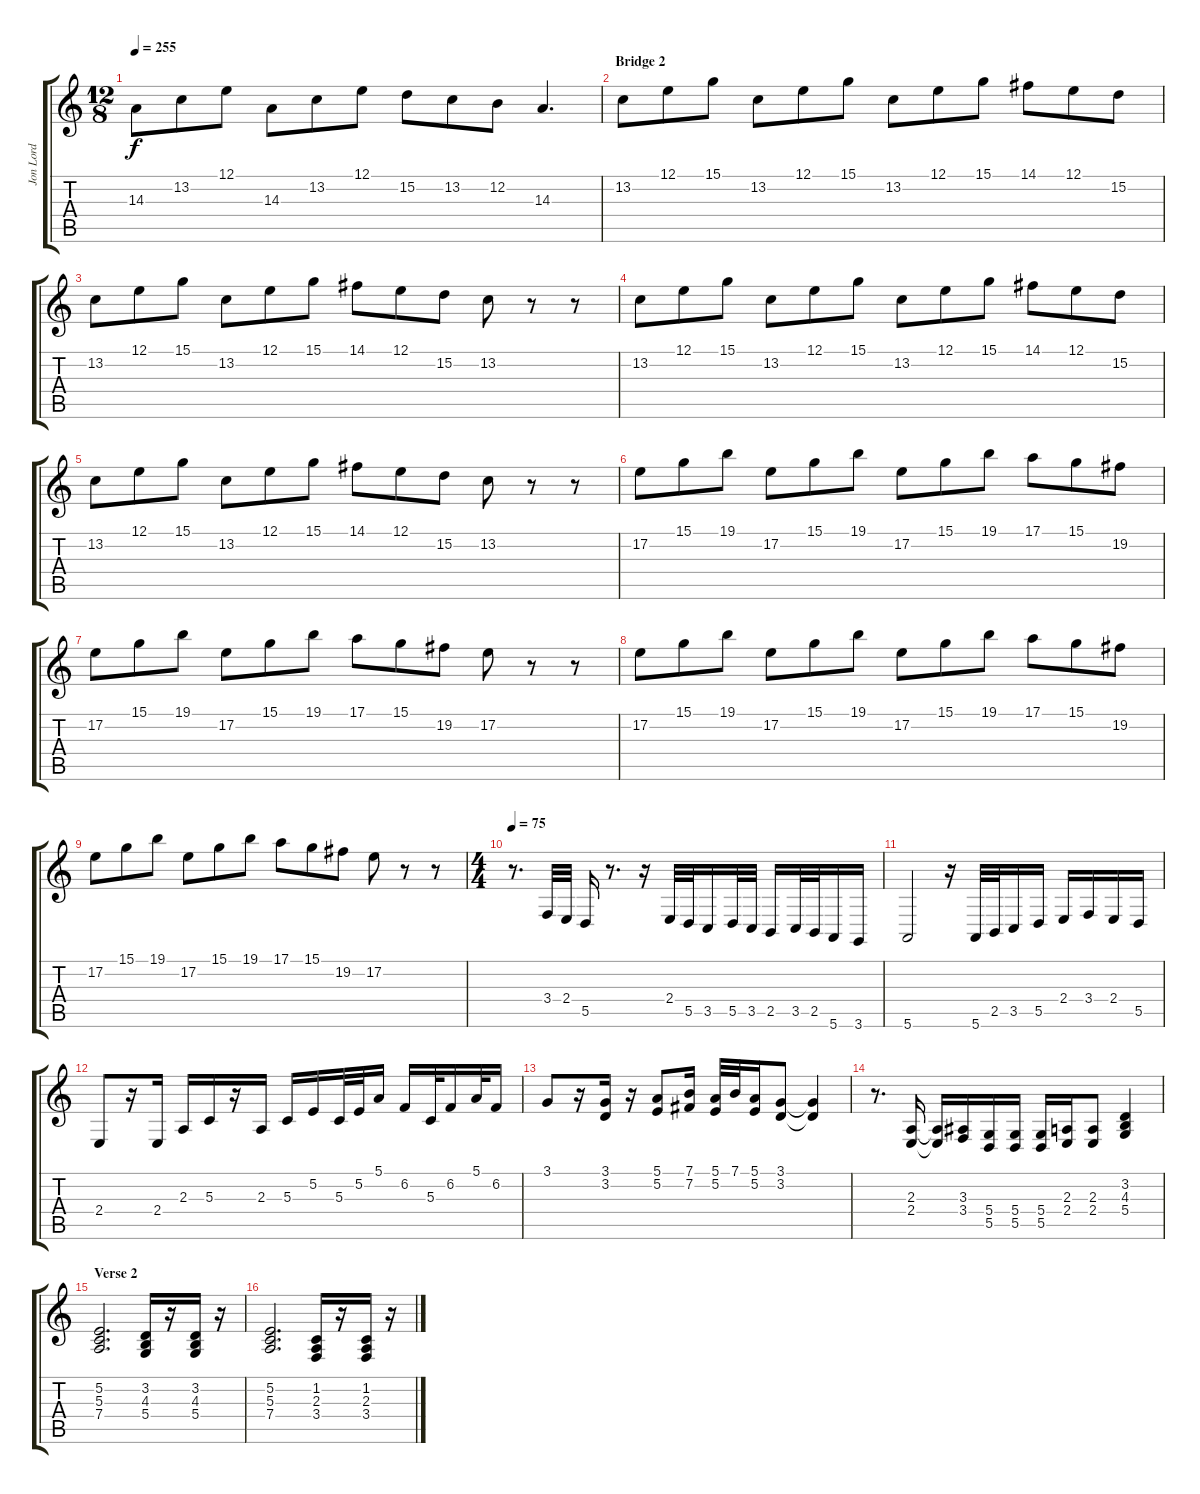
\track ("Jon Lord" "Jon Lord") {instrument marimba}
\staff {score tabs}
\tuning (E4 B3 G3 D3 A2 E2) {hide}
\ts (12 8)
\tempo 255
\clef g2
\ks c
14.3.8{dy f} 13.2.8 12.1.8 14.3.8 13.2.8 12.1.8 15.2.8 13.2.8 12.2.8 14.3.4{d} |
\section ("" "Bridge 2")
13.2.8 12.1.8 15.1.8 13.2.8 12.1.8 15.1.8 13.2.8 12.1.8 15.1.8 14.1.8 12.1.8 15.2.8 |
13.2.8 12.1.8 15.1.8 13.2.8 12.1.8 15.1.8 14.1.8 12.1.8 15.2.8 13.2.8 r.8 r.8 |
13.2.8 12.1.8 15.1.8 13.2.8 12.1.8 15.1.8 13.2.8 12.1.8 15.1.8 14.1.8 12.1.8 15.2.8 |
13.2.8 12.1.8 15.1.8 13.2.8 12.1.8 15.1.8 14.1.8 12.1.8 15.2.8 13.2.8 r.8 r.8 |
17.2.8 15.1.8 19.1.8 17.2.8 15.1.8 19.1.8 17.2.8 15.1.8 19.1.8 17.1.8 15.1.8 19.2.8 |
17.2.8 15.1.8 19.1.8 17.2.8 15.1.8 19.1.8 17.1.8 15.1.8 19.2.8 17.2.8 r.8 r.8 |
17.2.8 15.1.8 19.1.8 17.2.8 15.1.8 19.1.8 17.2.8 15.1.8 19.1.8 17.1.8 15.1.8 19.2.8 |
17.2.8 15.1.8 19.1.8 17.2.8 15.1.8 19.1.8 17.1.8 15.1.8 19.2.8 17.2.8 r.8 r.8 |
\ts (4 4)
\tempo 75
r.8{d} 3.4.32 2.4.32 5.5.16 r.8{d} r.16 2.4.32 5.5.32 3.5.16 5.5.32 3.5.32 2.5.16 3.5.32 2.5.32 5.6.16 3.6.16 |
5.6.2 r.16 5.6.32 2.5.32 3.5.16 5.5.16 2.4.16 3.4.16 2.4.16 5.5.16 |
2.4.8 r.16 2.4.16 2.3.16 5.3.16 r.16 2.3.16 5.3.16 5.2.16 5.3.32 5.2.32 5.1.16 6.2.16 5.3.32 6.2.16 5.1.32 6.2.16 |
3.1.8 r.16 (3.1 3.2).16 r.16 (5.1 5.2).8 (7.1 7.2).16 (5.1 5.2).32 7.1.32 (5.1 5.2).16 (3.1 3.2).8 (3.1{t} 3.2{t}).4 |
r.8{d} (2.3 2.4).16 (2.3{t} 2.4{t}).16 (3.3 3.4).16 (5.4 5.5).16 (5.4 5.5).16 (5.4 5.5).16 (2.3 2.4).16 (2.3 2.4).8 (3.2 4.3 5.4).4 |
\section ("" "Verse 2")
(5.2 5.3 7.4).2{d} (3.2 4.3 5.4).16 r.16 (3.2 4.3 5.4).16 r.16 |
(5.2 5.3 7.4).2{d} (1.2 2.3 3.4).16 r.16 (1.2 2.3 3.4).16 r.16
